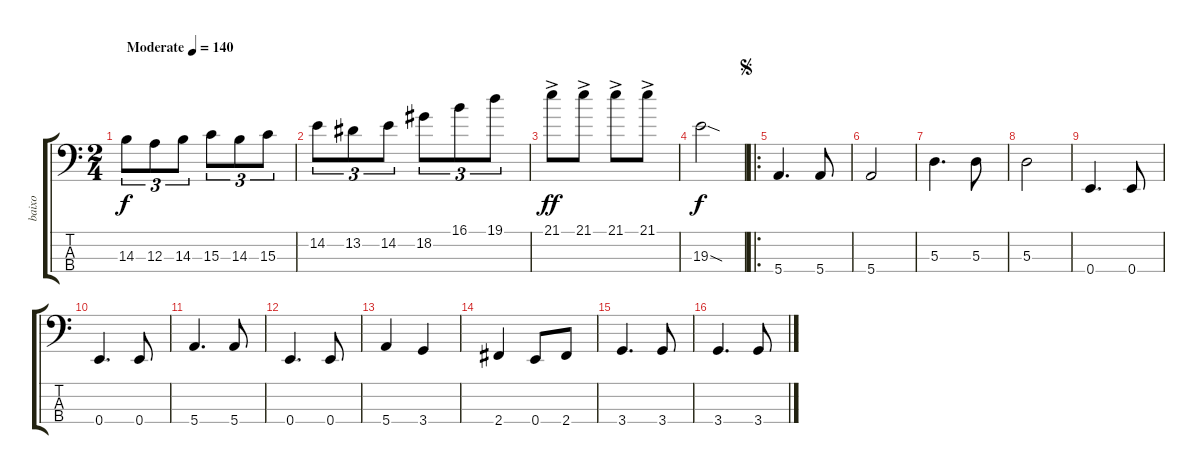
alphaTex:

\track ("baixo" "baixo") {instrument electricbassfinger}
\staff {score tabs}
\tuning (G2 D2 A1 E1) {hide}
\ts (2 4)
\tempo (140 "Moderate")
\clef f4
\ks c
14.3.8{tu (3 2) dy f instrument electricbassfinger} 12.3.8{tu (3 2)} 14.3.8{tu (3 2)} 15.3.8{tu (3 2)} 14.3.8{tu (3 2)} 15.3.8{tu (3 2)} |
14.2.8{tu (3 2)} 13.2.8{tu (3 2)} 14.2.8{tu (3 2)} 18.2.8{tu (3 2)} 16.1.8{tu (3 2)} 19.1.8{tu (3 2)} |
21.1{ac}.8{dy ff} 21.1{ac}.8 21.1{ac}.8 21.1{ac}.8 |
19.3{sod}.2{dy f} |
\ro
\jump segno
5.4.4{d} 5.4.8 |
5.4.2 |
5.3.4{d} 5.3.8 |
5.3.2 |
0.4.4{d} 0.4.8 |
0.4.4{d} 0.4.8 |
5.4.4{d} 5.4.8 |
0.4.4{d} 0.4.8 |
5.4.4 3.4.4 |
2.4.4 0.4.8 2.4.8 |
3.4.4{d} 3.4.8 |
3.4.4{d} 3.4.8
